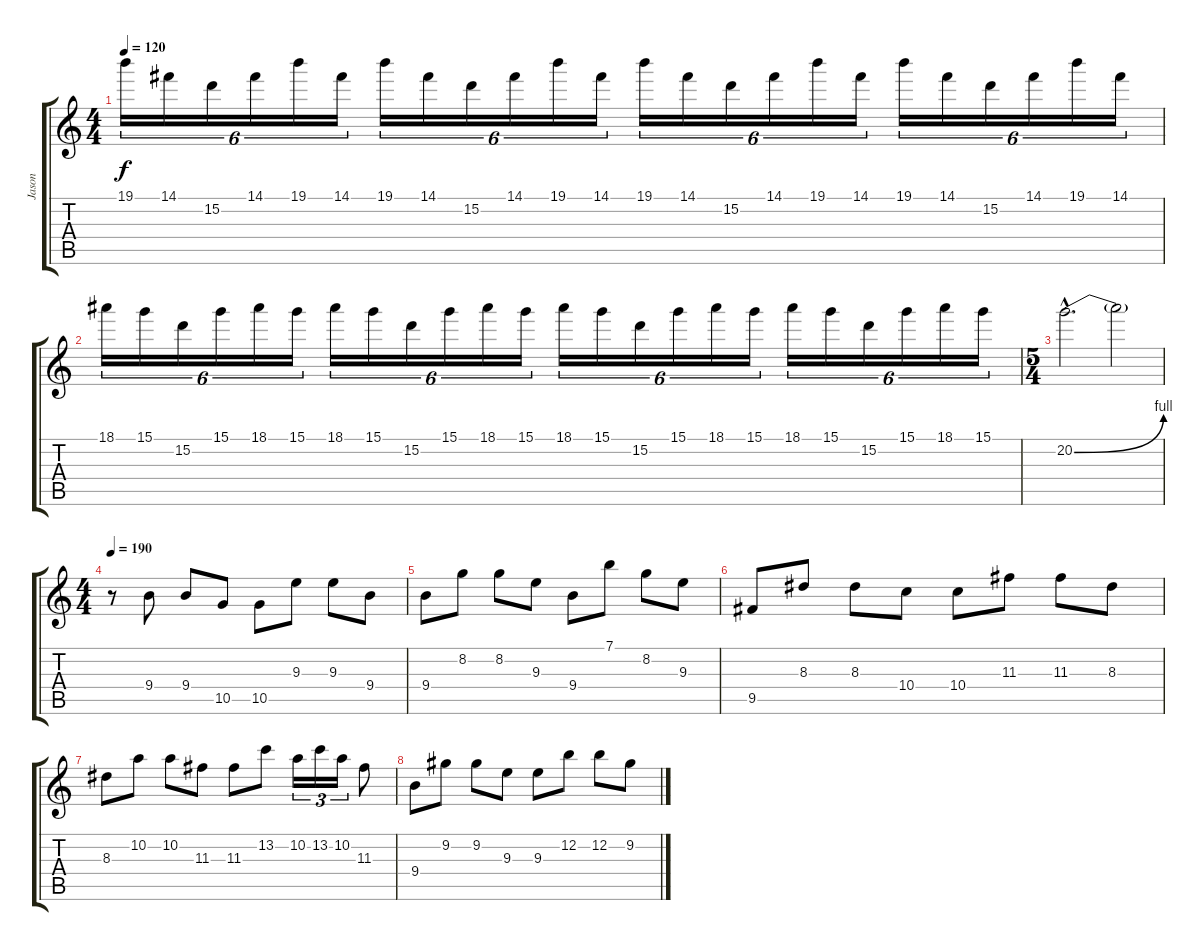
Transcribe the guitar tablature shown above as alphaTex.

\track ("Jason" "Jason") {instrument distortionguitar}
\staff {score tabs}
\tuning (E4 B3 G3 D3 A2 E2) {hide}
\ts (4 4)
\tempo 120
\clef g2
\ks c
19.1.16{tu (6 4) dy f} 14.1.16{tu (6 4)} 15.2.16{tu (6 4)} 14.1.16{tu (6 4)} 19.1.16{tu (6 4)} 14.1.16{tu (6 4)} 19.1.16{tu (6 4)} 14.1.16{tu (6 4)} 15.2.16{tu (6 4)} 14.1.16{tu (6 4)} 19.1.16{tu (6 4)} 14.1.16{tu (6 4)} 19.1.16{tu (6 4)} 14.1.16{tu (6 4)} 15.2.16{tu (6 4)} 14.1.16{tu (6 4)} 19.1.16{tu (6 4)} 14.1.16{tu (6 4)} 19.1.16{tu (6 4)} 14.1.16{tu (6 4)} 15.2.16{tu (6 4)} 14.1.16{tu (6 4)} 19.1.16{tu (6 4)} 14.1.16{tu (6 4)} |
18.1.16{tu (6 4)} 15.1.16{tu (6 4)} 15.2.16{tu (6 4)} 15.1.16{tu (6 4)} 18.1.16{tu (6 4)} 15.1.16{tu (6 4)} 18.1.16{tu (6 4)} 15.1.16{tu (6 4)} 15.2.16{tu (6 4)} 15.1.16{tu (6 4)} 18.1.16{tu (6 4)} 15.1.16{tu (6 4)} 18.1.16{tu (6 4)} 15.1.16{tu (6 4)} 15.2.16{tu (6 4)} 15.1.16{tu (6 4)} 18.1.16{tu (6 4)} 15.1.16{tu (6 4)} 18.1.16{tu (6 4)} 15.1.16{tu (6 4)} 15.2.16{tu (6 4)} 15.1.16{tu (6 4)} 18.1.16{tu (6 4)} 15.1.16{tu (6 4)} |
\ts (5 4)
20.2{be (bend 0 0 60 4) hac}.2{d} 20.2{t}.2 |
\ts (4 4)
\tempo 180
\tempo 190
r.8 9.4.8 9.4.8 10.5.8 10.5.8 9.3.8 9.3.8 9.4.8 |
9.4.8 8.2.8 8.2.8 9.3.8 9.4.8 7.1.8 8.2.8 9.3.8 |
9.5.8 8.3.8 8.3.8 10.4.8 10.4.8 11.3.8 11.3.8 8.3.8 |
8.3.8 10.2.8 10.2.8 11.3.8 11.3.8 13.2.8 10.2.16{tu (3 2)} 13.2.16{tu (3 2)} 10.2.16{tu (3 2)} 11.3.8 |
9.4.8 9.2.8 9.2.8 9.3.8 9.3.8 12.2.8 12.2.8 9.2.8
